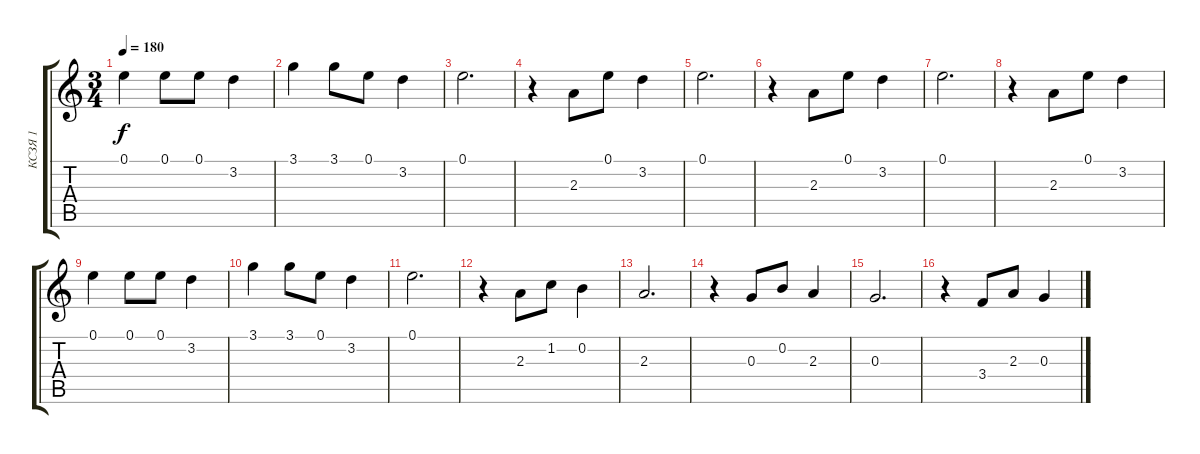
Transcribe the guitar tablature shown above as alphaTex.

\track ("КСЗЯ 1" "КСЗЯ 1") {instrument acousticguitarsteel}
\staff {score tabs}
\tuning (E4 B3 G3 D3 A2 E2) {hide}
\ts (3 4)
\tempo 180
\clef g2
\ks c
0.1.4{dy f} 0.1.8 0.1.8 3.2.4 |
3.1.4 3.1.8 0.1.8 3.2.4 |
0.1.2{d} |
r.4 2.3.8 0.1.8 3.2.4 |
0.1.2{d} |
r.4 2.3.8 0.1.8 3.2.4 |
0.1.2{d} |
r.4 2.3.8 0.1.8 3.2.4 |
0.1.4 0.1.8 0.1.8 3.2.4 |
3.1.4 3.1.8 0.1.8 3.2.4 |
0.1.2{d} |
r.4 2.3.8 1.2.8 0.2.4 |
2.3.2{d} |
r.4 0.3.8 0.2.8 2.3.4 |
0.3.2{d} |
r.4 3.4.8 2.3.8 0.3.4
